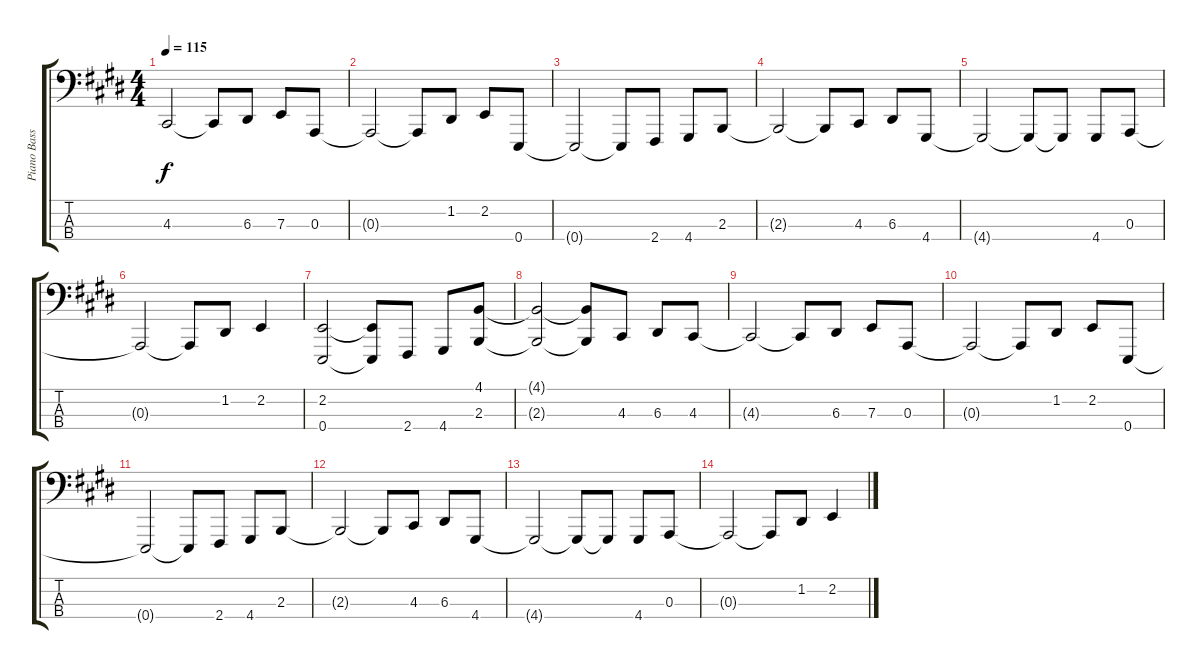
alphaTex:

\track ("Piano Bass" "Piano Bass") {instrument acousticgrandpiano}
\staff {score tabs}
\tuning (G2 D2 A1 E1) {hide}
\ts (4 4)
\tempo 115
\clef f4
\ks c#minor
4.3{t}.2{dy f} 4.3{t}.8 6.3.8 7.3.8 0.3.8 |
0.3{t}.2 0.3{t}.8 1.2.8 2.2.8 0.4.8 |
0.4{t}.2 0.4{t}.8 2.4.8 4.4.8 2.3.8 |
2.3{t}.2 2.3{t}.8 4.3.8 6.3.8 4.4.8 |
4.4{t}.2 4.4{t}.8 4.4{t}.8 4.4.8 0.3.8 |
0.3{t}.2 0.3{t}.8 1.2.8 2.2.4 |
(2.2 0.4).2 (2.2{t} 0.4{t}).8 2.4.8 4.4.8 (4.1 2.3).8 |
(4.1{t} 2.3{t}).2 (4.1{t} 2.3{t}).8 4.3.8 6.3.8 4.3.8 |
4.3{t}.2 4.3{t}.8 6.3.8 7.3.8 0.3.8 |
0.3{t}.2 0.3{t}.8 1.2.8 2.2.8 0.4.8 |
0.4{t}.2{volume 11} 0.4{t}.8 2.4.8 4.4.8 2.3.8 |
2.3{t}.2{volume 8} 2.3{t}.8 4.3.8 6.3.8 4.4.8 |
4.4{t}.2{volume 5} 4.4{t}.8 4.4{t}.8 4.4.8 0.3.8 |
0.3{t}.2{volume 2} 0.3{t}.8 1.2.8 2.2.4
